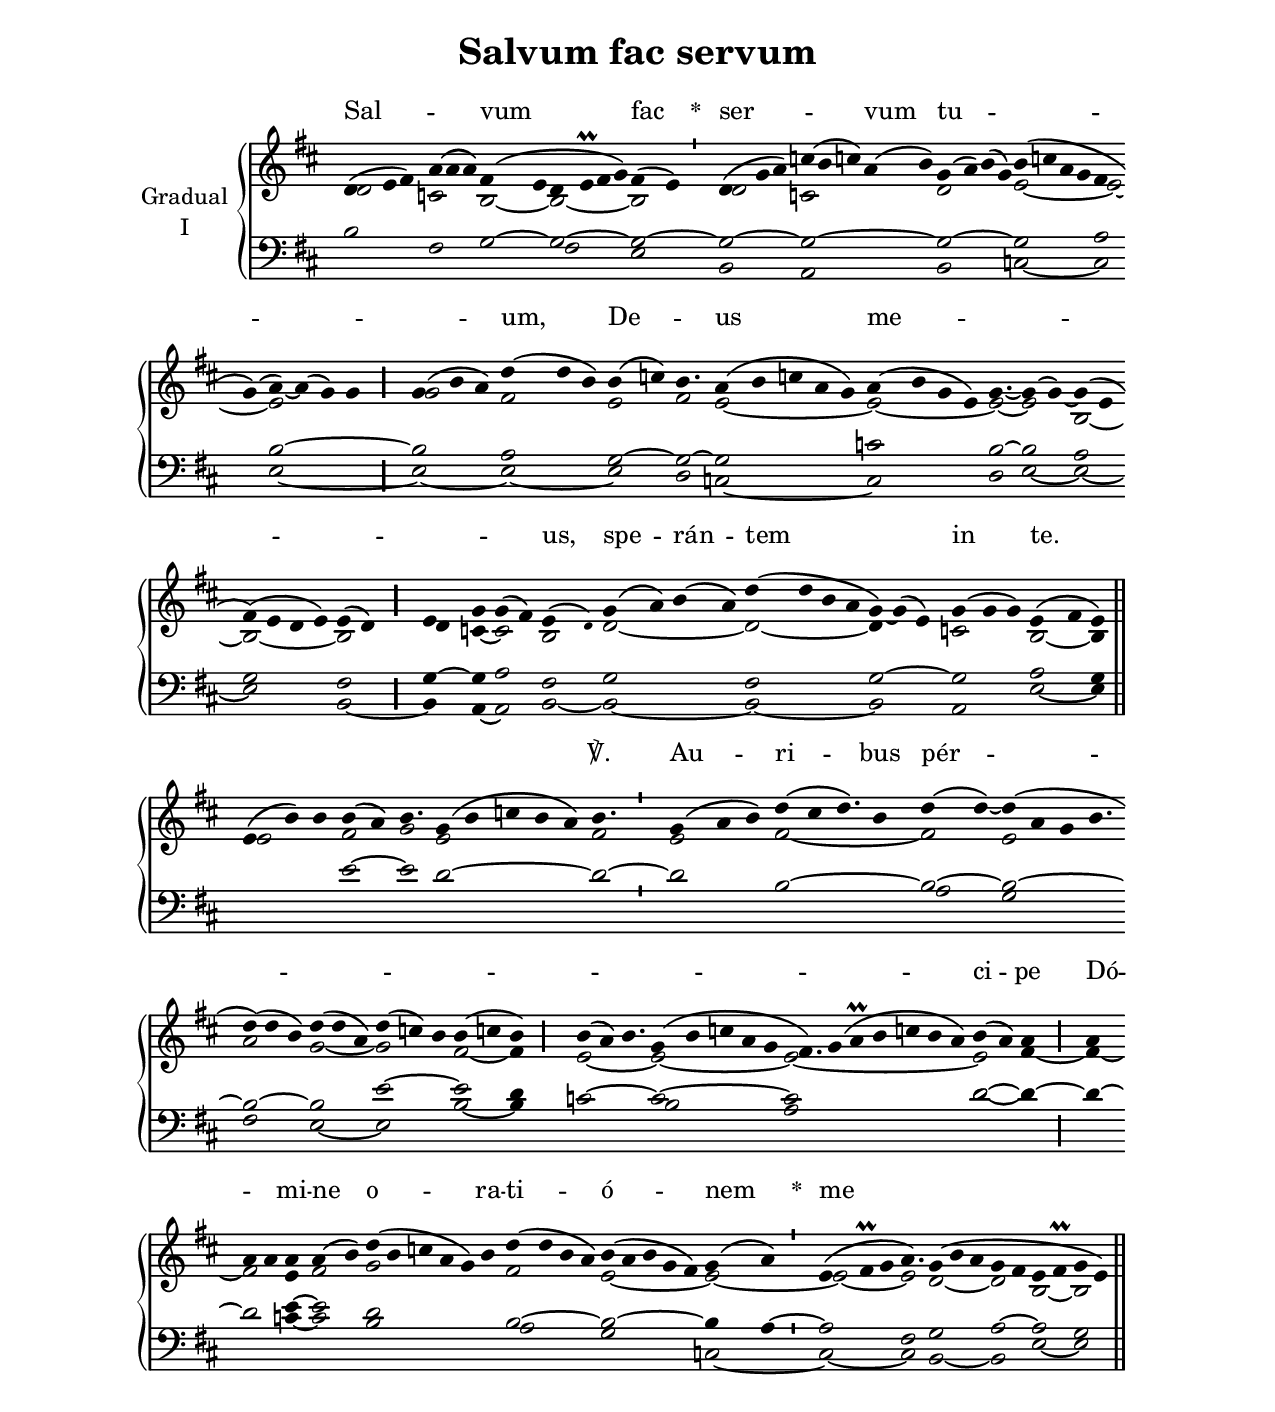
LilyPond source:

\version "2.18"
\include "gregorian.ly"
\include "noh2.ily"


%Page reference: page i.190
%(volume.page)

global = {
 \key e \dorian
 \cadenzaOn 
}

\header {
  title = \markup \center-column {"Salvum fac servum" \vspace #1 }
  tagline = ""
  composer = ""
}

\paper {
 #(include-special-characters)
  oddHeaderMarkup = \markup \fill-line {
    \line {}
    \center-column {
      \on-the-fly #first-page     " "
      \on-the-fly #not-first-page "Salvum fac servum"
    }
    \line { \on-the-fly #print-page-number-check-first \fromproperty #'page:page-number-string }
  }
  evenHeaderMarkup = \markup \fill-line {
    \line { \on-the-fly #print-page-number-check-first \fromproperty #'page:page-number-string }
    \center-column { "Salvum fac servum" }
    \line {}
  }
}

chantText = \lyricmode {
Sal -- _ vum fac 
\set stanza = " * " ser -- _ vum tu -- _ _ _ _ um, 
De -- _ us me -- _ _ _ _ _ us, 
spe -- rán -- tem in te. _ _ _ _ _ ℣. 
Au -- ri -- bus pér -- _ _ _ _ _ _ _ _ ci -- pe 
Dó -- _ _ mi -- ne 
o -- ra -- ti -- ó -- nem 
\set stanza = " * " me -- _ am. _ _ _ }

chantMusic = {
\tieDown   d'4 ( e'4 fis'4) a'4 ( a'4 a'4) fis'4 ( e'4 d'4 e'\prall fis'4 g'4) fis'4 ( e'4) \divisioMinima
  d'4 ( g'4 a'4) c''4 ( b'4 c''4) a'4 ( b'4)  g'4 ( a'4) b'4 ( g'4) b'4 ( c''4 a'4 g'4 fis'4 \forceBreak
) g'4 ( a'4) ~ a'4 ( g'4) g'4 \divisioMaior
 g'4 ( b'4 a'4) d''4 ( d''4 b'4)  b'4 ( c''4)  b'4. a'4 ( b'4 c''4 a'4 g'4) a'4 ( b'4 g'4 e'4) g'4. ~ g'4 ( g'4) ~ g'4 ( e'4 \forceBreak
) fis'4 ( e'4 d'4 e'4) e'4 ( d'4) \divisioMaior
 e'4 g'4 g'4 ( fis'4) e'4 ( \once \tweak #'font-size #-4 d' ) g'4 ( a'4) b'4 ( a'4) d''4 ( d''4 b'4 a'4 g'4) ~ g'4 ( e'4) g'4 ( g'4 g'4) e'4 ( fis'4 e'4) \finalis \forceBreak

 e'4 ( b'4) b'4 b'4 ( a'4)  b'4. g'4 ( b'4 c''4 b'4 a'4) b'4. \divisioMinima
 g'4 ( a'4 b'4) d''4 ( cis''4 d''4.) b'4 d''4 ( d''4) ~ d''4 ( a'4 g'4 b'4. \forceBreak
) d''4 ( d''4 b'4) d''4 ( d''4 a'4) d''4 ( c''4) b'4 b'4 ( c''4 b'4) \divisioMaior
  b'4 ( a'4) b'4. g'4 ( b'4 c''4 a'4 g'4 fis'4.) g'4 ( a'\prall b'4 c''4 b'4 a'4) b'4 ( a'4) a'4 \divisioMaior
 a'4 \forceBreak
 a'4 a'4 a'4 a'4 ( b'4)   d''4 ( b'4 c''4 a'4 g'4) b'4 d''4 ( d''4 b'4 a'4) b'4 ( a'4 b'4 g'4 fis'4) g'4 ( a'4) \divisioMinima
 e'4 ( fis'\prall g'4 a'4.) g'4 ( b'4 a'4 g'4 fis'4 e'4 fis'\prall g'4 e'4) \finalis

}

altoMusic = {
d'2*3/2 c'2*3/2 b2 ~ b2*4/2 ~ b2 d'2*3/2 c'2*5/2 d'2*4/2 e'2*4/2 ~ e'2 ~ e'2*4/2 \divisioMaior
g'2*3/2 fis'2*3/2 e'2 fis'2*3/4 e'2*5/2 ~ e'2*4/2 ~ e'2*3/4 ~ e'2 b2 ~ b2*4/2 ~ b2 \divisioMaior
d'4 c'4 ~ c'2 b2 d'2*4/2 ~ d'2*4/2 ~ d'4 r2 c'2*3/2 b2 ~ b4 \finalis
e'2*3/2 fis'2 g'2*3/4 e'2*5/2 fis'2*3/4 \divisioMinima
e'2*3/2 fis'2*9/4 ~ fis'2 e'2*9/4 a'2*3/2 g'2*3/2 ~ g'2*3/2 fis'2 ~ fis'4 e'2*7/4 ~ e'2*5/2 ~ e'2*15/4 ~ e'2 fis'4 ~ \divisioMaior
fis'4 ~ fis'2 e'4 fis'2 g'2*6/2 fis'2*4/2 e'2*5/2 ~ e'2 ~ \divisioMinima
e'2*3/2 ~ e'2*3/4 d'2*3/2 ~ d'2 b2 ~ b2 \finalis
}

tenorMusic = {
b2*3/2 fis2*3/2 g2 ~ g2*4/2 ~ g2 ~ g2*3/2 ~ g2*5/2 ~ g2*4/2 ~ g2*4/2 a2 b2*4/2 ~ \divisioMaior
b2*3/2 a2*3/2 g2 ~ g2*3/4 ~ g2*5/2 c'2*4/2 b2*3/4 ~ b2 a2 g2*4/2 fis2 \divisioMaior
g4 ~ g4 a2 fis2 g2*4/2 fis2*4/2 g2*3/2 ~ g2*3/2 a2 g4 \finalis
r2*3/2 e'2 ~ e'2*3/4 d'2*5/2 ~ d'2*3/4 ~ \divisioMinima
d'2*3/2 b2*9/4 ~ b2 ~ b2*9/4 ~ b2*3/2 ~ b2*3/2 e'2*3/2 ~ e'2 d'4 c'2*7/4 ~ c'2*5/2 ~ c'2*15/4 d'2 ~ d'4 ~ \divisioMaior
d'4 ~ d'2 e'4 ~ e'2 d'2*6/2 b2*4/2 ~ b2*5/2 ~ b4 a4 ~ \divisioMinima
a2*3/2 fis2*3/4 g2*3/2 a2 ~ a2 g2 \finalis
}

bassMusic = {
r2*6/2 r2 fis2*4/2 e2 b,2*3/2 a,2*5/2 b,2*4/2 c2*4/2 ~ c2 e2*4/2 ~ \divisioMaior
e2*3/2 ~ e2*3/2 ~ e2 d2*3/4 c2*5/2 ~ c2*4/2 d2*3/4 e2 ~ e2 ~ e2*4/2 b,2 ~ \divisioMaior
b,4 a,4 ~ a,2 b,2 ~ b,2*4/2 ~ b,2*4/2 ~ b,2*3/2 a,2*3/2 e2 ~ e4 \finalis
r2*13/2 \divisioMinima
r2*15/4 a2 g2*9/4 fis2*3/2 e2*3/2 ~ e2*3/2 b2 ~ b4 r2*7/4 b2*5/2 a2*15/4 d'2 ~ d'4 \divisioMaior
r2*3/2 c'4 ~ c'2 b2*6/2 a2*4/2 g2*5/2 c2 ~ \divisioMinima
c2*3/2 ~ c2*3/4 b,2*3/2 ~ b,2 e2 ~ e2 \finalis
}

voiceLines = {
\voiceLineStyle


}

\score{
  <<
    \new GrandStaff <<
      \set GrandStaff.autoBeaming = ##f
      \set GrandStaff.instrumentName = \markup \center-column {
        "Gradual"
        "I"
      }
      \new Staff = up <<
        \new Voice = "chant" {
          \voiceOne \global \chantMusic
        }
        \new Voice {
          \voiceTwo \global \altoMusic
        }
      >>

      \new Staff = down <<
        \clef bass
        \new Voice {
          \voiceOne \global \tenorMusic
        }
        \new Voice {
          \voiceTwo \global \bassMusic
        }
	\new Voice {
        \voiceThree \global \voiceLines
        }
      >>
    >>
    \new Lyrics \lyricsto chant {
      \chantText
    }
  >>
  \layout{
  }
  \midi{
    \tempo 4 = 125
  }
}
